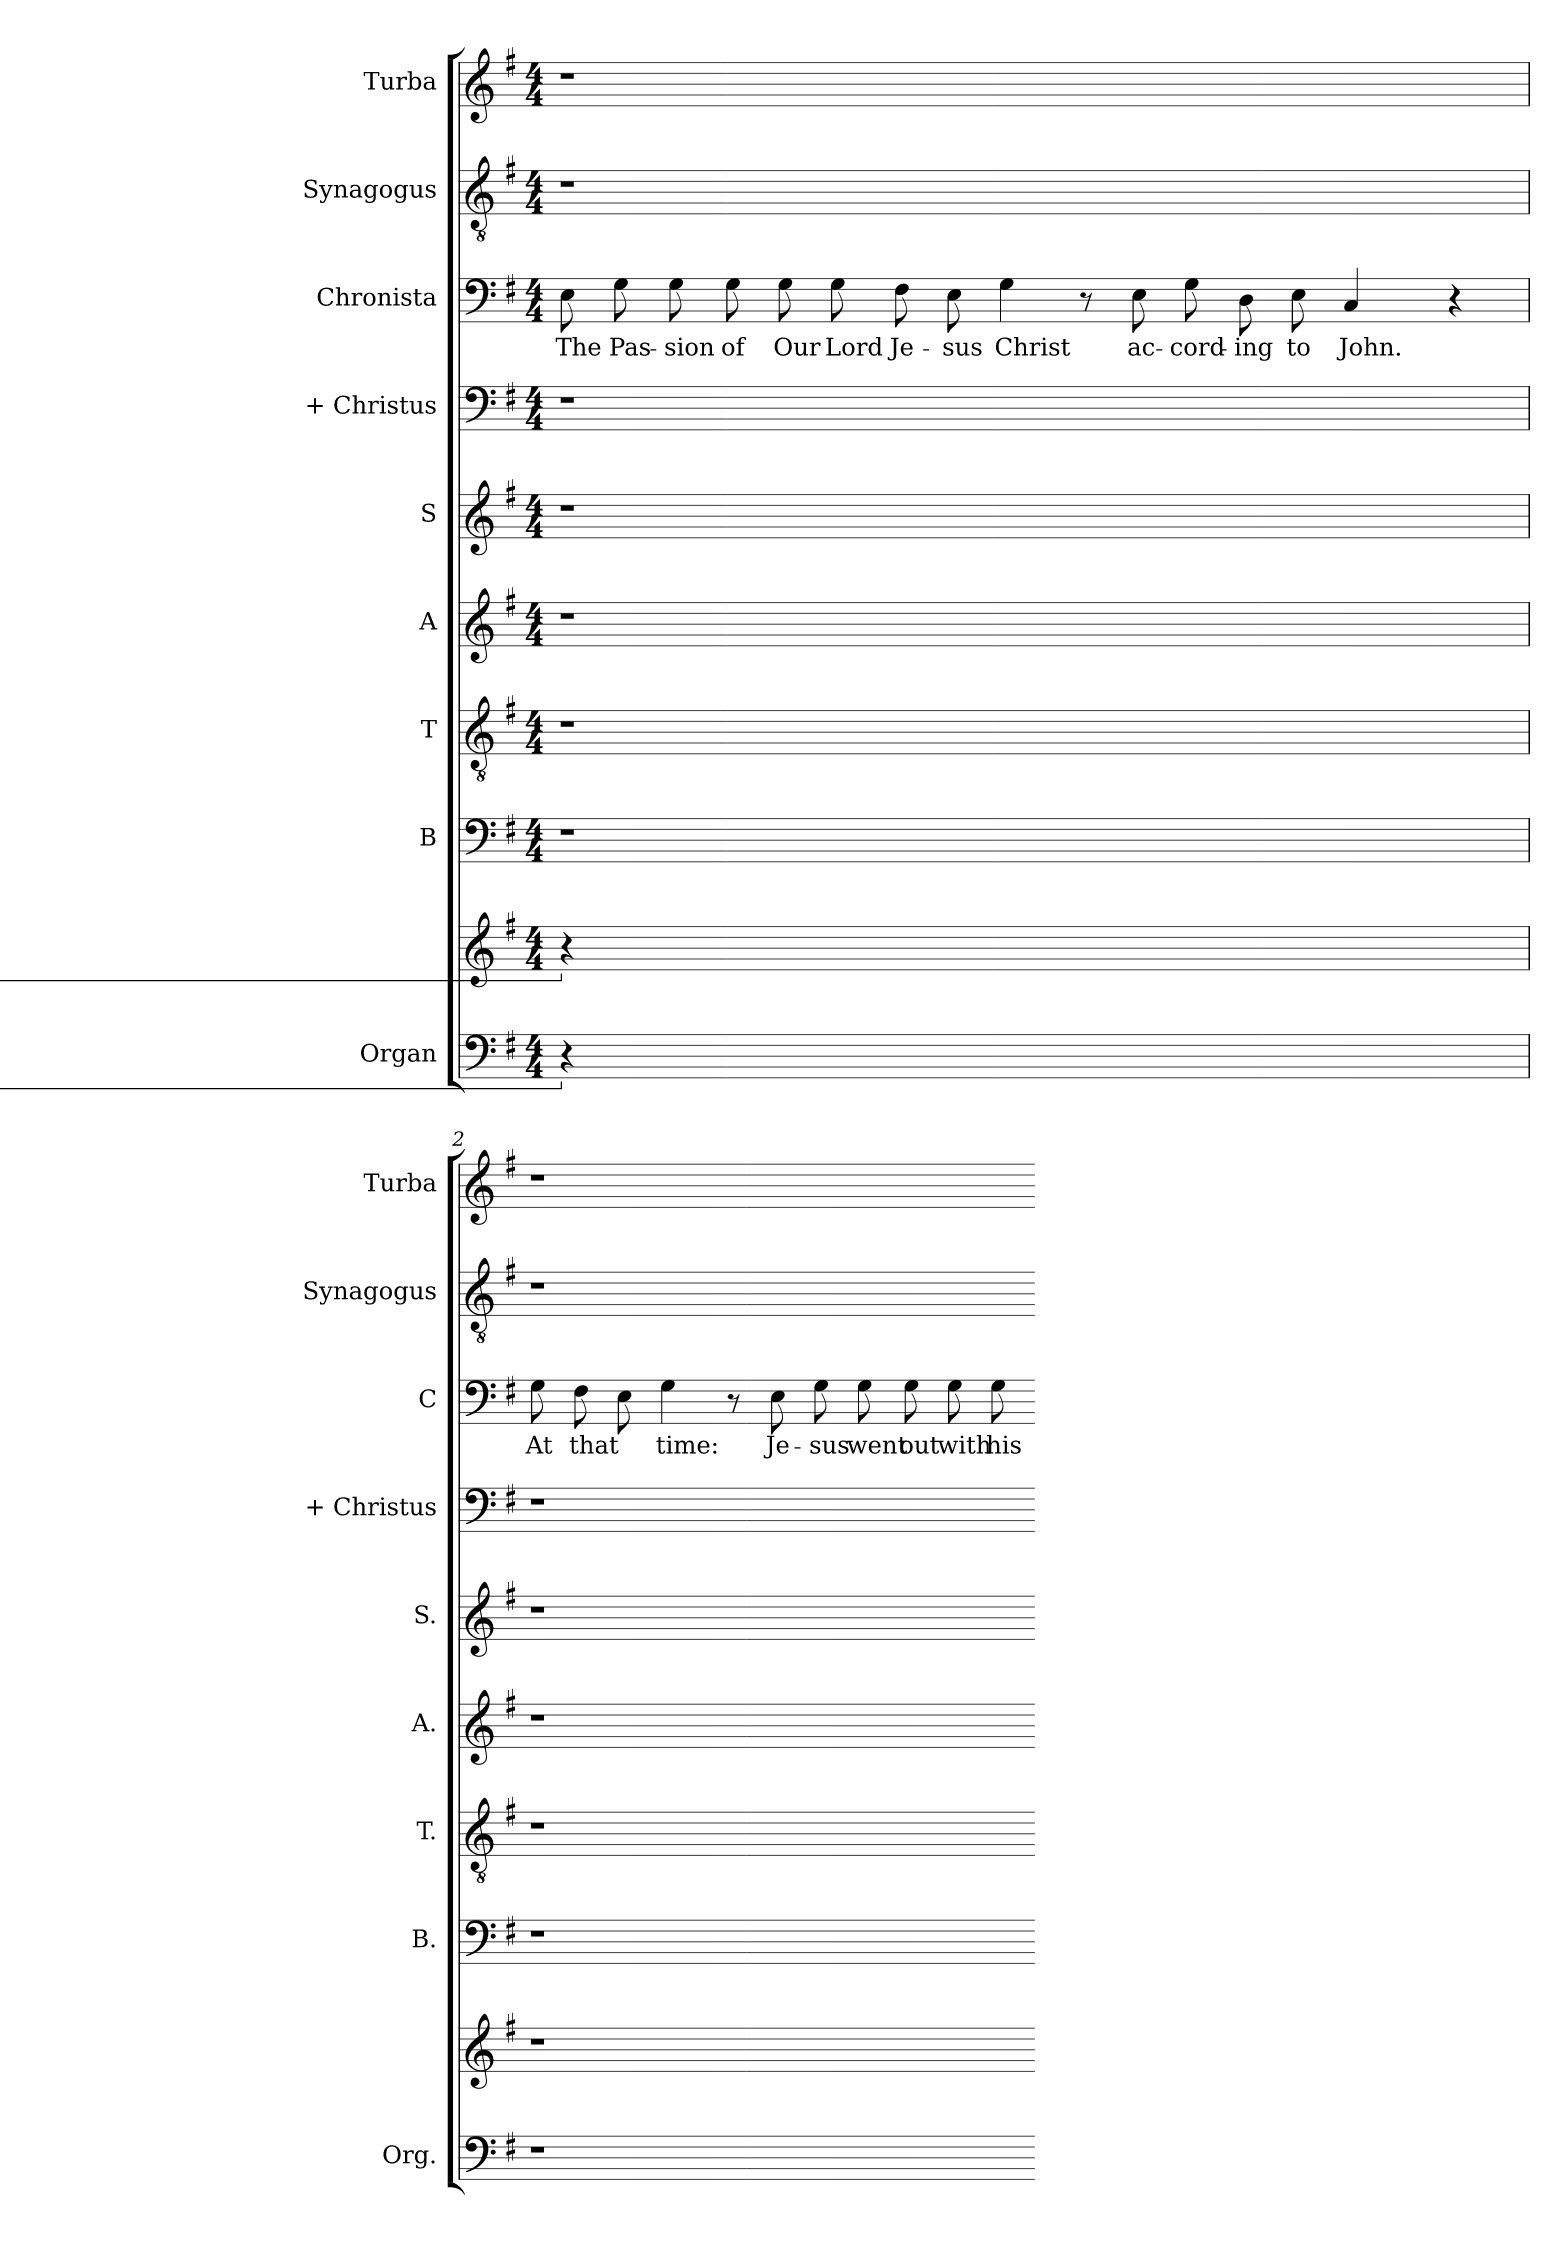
**kern	**kern	**kern	**kern	**kern	**kern	**kern	**kern	**text	**kern	**kern
*part9	*part9	*part8	*part7	*part6	*part5	*part4	*part3	*part3	*part2	*part1
*staff10	*staff9	*staff8	*staff7	*staff6	*staff5	*staff4	*staff3	*staff3	*staff2	*staff1
*I"Organ	*	*I"B	*I"T	*I"A	*I"S	*I"+ Christus	*I"Chronista	*	*I"Synagogus	*I"Turba
*I'Org.	*	*I'B.	*I'T.	*I'A.	*I'S.	*I'+ Christus	*I'C	*	*I'Synagogus	*I'Turba
!!LO:PB:g=z
*clefF4	*clefG2	*clefF4	*clefGv2	*clefG2	*clefG2	*clefF4	*clefF4	*	*clefGv2	*clefG2
*	*	*	*ITrd7c12	*	*	*	*	*	*ITrd7c12	*
*k[f#]	*k[f#]	*k[f#]	*k[f#]	*k[f#]	*k[f#]	*k[f#]	*k[f#]	*	*k[f#]	*k[f#]
*G:	*G:	*G:	*G:	*G:	*G:	*G:	*G:	*	*G:	*G:
*M4/4	*M4/4	*M4/4	*M4/4	*M4/4	*M4/4	*M4/4	*M4/4	*	*M4/4	*M4/4
=1	=1	=1	=1	=1	=1	=1	=1	=1	=1	=1
!LO:N:vis=1	!LO:N:vis=1	!LO:N:vis=1	!LO:N:vis=1	!LO:N:vis=1	!LO:N:vis=1	!LO:N:vis=1	!	!	!	!
!	!	!	!	!	!	!	!	!LO:LY:b:color=#000000	!LO:N:vis=1	!LO:N:vis=1
8%19r	8%19r	1r	1r	1r	1r	1r	8Ei\	The	1r	1r
!	!	!	!	!	!	!	!	!LO:LY:b:color=#000000	!	!
.	.	.	.	.	.	.	8Gi\	Pas-	.	.
!	!	!	!	!	!	!	!	!LO:LY:b:color=#000000	!	!
.	.	.	.	.	.	.	8Gi\	-sion	.	.
!	!	!	!	!	!	!	!	!LO:LY:b:color=#000000	!	!
.	.	.	.	.	.	.	8Gi\	of	.	.
!	!	!	!	!	!	!	!	!LO:LY:b:color=#000000	!	!
.	.	.	.	.	.	.	8Gi\	Our	.	.
!	!	!	!	!	!	!	!	!LO:LY:b:color=#000000	!	!
.	.	.	.	.	.	.	8Gi\	Lord	.	.
!	!	!	!	!	!	!	!	!LO:LY:b:color=#000000	!	!
.	.	.	.	.	.	.	8F#i\	Je-	.	.
!	!	!	!	!	!	!	!	!LO:LY:b:color=#000000	!	!
.	.	.	.	.	.	.	8Ei\	-sus	.	.
!	!	!	!	!	!	!	!	!LO:LY:b:color=#000000	!	!
.	.	1ryy	1ryy	1ryy	1ryy	1ryy	4Gi\	Christ	1ryy	1ryy
.	.	.	.	.	.	.	8r	.	.	.
!	!	!	!	!	!	!	!	!LO:LY:b:color=#000000	!	!
.	.	.	.	.	.	.	8Ei\	ac-	.	.
!	!	!	!	!	!	!	!	!LO:LY:b:color=#000000	!	!
.	.	.	.	.	.	.	8Gi\	-cord-	.	.
!	!	!	!	!	!	!	!	!LO:LY:b:color=#000000	!	!
.	.	.	.	.	.	.	8Di\	-ing	.	.
!	!	!	!	!	!	!	!	!LO:LY:b:color=#000000	!	!
.	.	.	.	.	.	.	8Ei\	to	.	.
!	!	!	!	!	!	!	!	!LO:LY:b:color=#000000	!	!
.	.	.	.	.	.	.	4Ci/	John.	.	.
.	.	4.ryy	4.ryy	4.ryy	4.ryy	4.ryy	.	.	4.ryy	4.ryy
.	.	.	.	.	.	.	4r	.	.	.
!!LO:LB:g=z
=2	=2	=2	=2	=2	=2	=2	=2	=2	=2	=2
!LO:N:vis=1	!LO:N:vis=1	!LO:N:vis=1	!LO:N:vis=1	!LO:N:vis=1	!LO:N:vis=1	!LO:N:vis=1	!	!	!	!
!	!	!	!	!	!	!	!	!LO:LY:b:color=#000000	!LO:N:vis=1	!LO:N:vis=1
1.r	1.r	1r	1r	1r	1r	1r	8Gi\	At	1r	1r
!	!	!	!	!	!	!	!	!LO:LY:b:color=#000000	!	!
.	.	.	.	.	.	.	8F#i\	that	.	.
.	.	.	.	.	.	.	8Ei\	.	.	.
!	!	!	!	!	!	!	!	!LO:LY:b:color=#000000	!	!
.	.	.	.	.	.	.	4Gi\	time:	.	.
.	.	.	.	.	.	.	8r	.	.	.
!	!	!	!	!	!	!	!	!LO:LY:b:color=#000000	!	!
.	.	.	.	.	.	.	8Ei\	Je-	.	.
!	!	!	!	!	!	!	!	!LO:LY:b:color=#000000	!	!
.	.	.	.	.	.	.	8Gi\	-sus	.	.
!	!	!	!	!	!	!	!	!LO:LY:b:color=#000000	!	!
.	.	2ryy	2ryy	2ryy	2ryy	2ryy	8Gi\	went	2ryy	2ryy
!	!	!	!	!	!	!	!	!LO:LY:b:color=#000000	!	!
.	.	.	.	.	.	.	8Gi\	out	.	.
!	!	!	!	!	!	!	!	!LO:LY:b:color=#000000	!	!
.	.	.	.	.	.	.	8Gi\	with	.	.
!	!	!	!	!	!	!	!	!LO:LY:b:color=#000000	!	!
.	.	.	.	.	.	.	8Gi\	his	.	.
=-	=-	=-	=-	=-	=-	=-	=-	=-	=-	=-
*-	*-	*-	*-	*-	*-	*-	*-	*-	*-	*-
